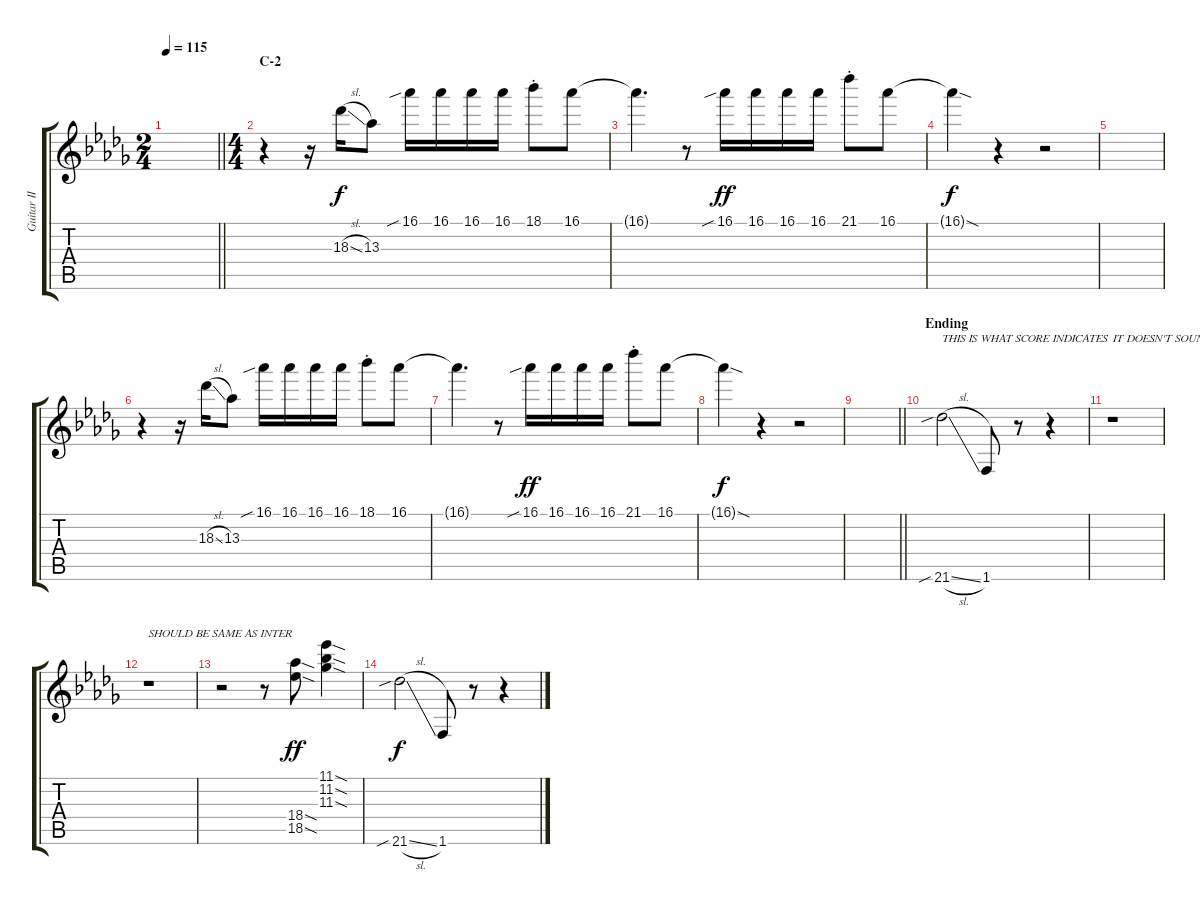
\track ("Guitar II (Nakano Azusa)" "Guitar II ") {instrument overdrivenguitar}
\staff {score tabs}
\tuning (E4 B3 G3 D3 A2 E2) {hide}
\ts (2 4)
\tempo 115
\clef g2
\barLineRight lightlight
\ks db
|
\ts (4 4)
\section ("" "C-2")
r.4 r.16 18.3{sl}.16 13.3.8 16.1{sib}.16 16.1.16 16.1.16 16.1.16 18.1{st}.8 16.1.8 |
16.1{t}.4{d} r.8 16.1{sib}.16{dy ff} 16.1.16 16.1.16 16.1.16 21.1{st}.8 16.1.8 |
16.1{sod t}.4{dy f} r.4 r.2 |
|
r.4 r.16 18.3{sl}.16 13.3.8 16.1{sib}.16 16.1.16 16.1.16 16.1.16 18.1{st}.8 16.1.8 |
16.1{t}.4{d} r.8 16.1{sib}.16{dy ff} 16.1.16 16.1.16 16.1.16 21.1{st}.8 16.1.8 |
16.1{sod t}.4{dy f} r.4 r.2 |
\barLineRight lightlight
|
\section ("" "Ending")
21.6{sib sl}.2{txt "THIS IS WHAT SCORE INDICATES"} 1.6.8 r.8 r.4 |
r.1{txt "IT DOESN'T SOUND RIGHT TO ME"} |
r.1{txt "SHOULD BE SAME AS INTER"} |
r.2 r.8 (18.4{sod} 18.5{sod}).8{dy ff} (11.1{sod} 11.2{sod} 11.3{sod}).4 |
21.6{sib sl}.2{dy f} 1.6.8 r.8 r.4
